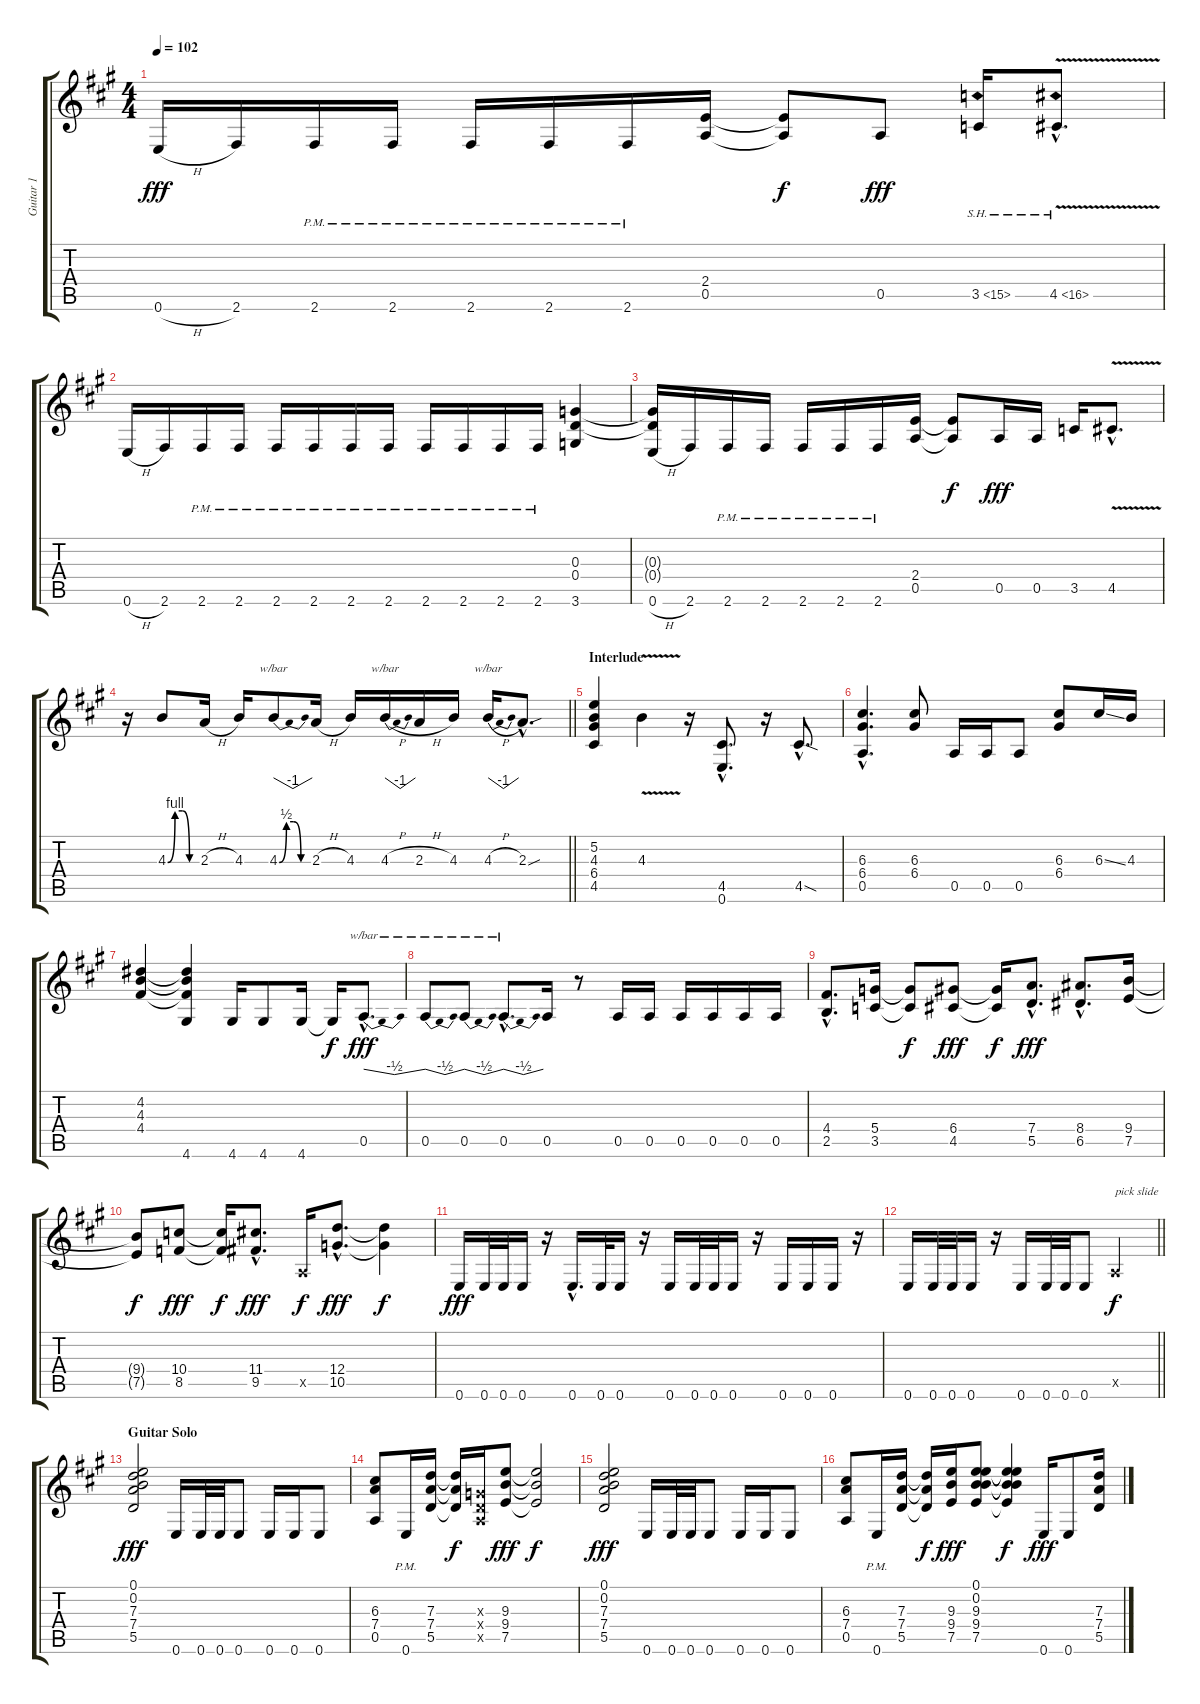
\track ("Guitar 1" "Guitar 1") {instrument distortionguitar}
\staff {score tabs}
\tuning (E4 B3 G3 D3 A2 E2) {hide}
\ts (4 4)
\tempo 102
\clef g2
\ks a
0.6{h}.16{dy fff} 2.6.16 2.6{pm}.16 2.6{pm}.16 2.6{pm}.16 2.6{pm}.16 2.6{pm}.16 (2.4 0.5).16 (2.4{t} 0.5{t}).8{dy f} 0.5.8{dy fff} 3.5{sh 12}.16 4.5{sh 12 v hac}.8{d} |
0.6{h}.16 2.6.16 2.6{pm}.16 2.6{pm}.16 2.6{pm}.16 2.6{pm}.16 2.6{pm}.16 2.6{pm}.16 2.6{pm}.16 2.6{pm}.16 2.6{pm}.16 2.6{pm}.16 (0.3 0.4 3.6).4 |
(0.3{t} 0.4{t} 0.6{h}).16 2.6.16 2.6{pm}.16 2.6{pm}.16 2.6{pm}.16 2.6{pm}.16 2.6{pm}.16 (2.4 0.5).16 (2.4{t} 0.5{t}).8{dy f} 0.5.16{dy fff} 0.5.16 3.5.16 4.5{v hac}.8{d} |
\barLineRight lightlight
r.16 4.3{be (custom 0 0 15 4 30 4 45 0 60 0)}.8 2.3{h}.16 4.3.16 4.3{be (custom 0 0 15 2 30 2 45 0 60 0)}.8{tbe (dip default 0 0 30 -4 60 0)} 2.3{h}.16 4.3.16 4.3{h}.16{tbe (dip default 0 0 30 -4 60 0)} 2.3{h}.16 4.3.16 4.3{h}.16{tbe (dip default 0 0 30 -4 60 0)} 2.3{sou hac}.8{d} |
\section ("" "Interlude")
(5.2 4.3 6.4 4.5).4 4.3{v}.4 r.16 (4.5{hac} 0.6{hac}).8{d} r.16 4.5{sod hac}.8{d} |
(6.3{hac} 6.4{hac} 0.5{hac}).4{d} (6.3 6.4).8 0.5.16 0.5.16 0.5.8 (6.3 6.4).8 6.3{ss}.16 4.3.16 |
(4.2 4.3 4.4).4 (4.2{t} 4.3{t} 4.4{t} 4.6).4 4.6.16 4.6.8 4.6.16 4.6{t}.16{dy f} 0.5{hac}.8{d tbe (dip default 0 0 30 -2 60 0) dy fff} |
0.5.8{tbe (dip default 0 0 30 -2 60 0)} 0.5.8{tbe (dip default 0 0 30 -2 60 0)} 0.5{hac}.8{d tbe (dip default 0 0 30 -2 60 0)} 0.5.16 r.8 0.5.16 0.5.16 0.5.16 0.5.16 0.5.16 0.5.16 |
(4.4{hac} 2.5{hac}).8{d} (5.4 3.5).16 (5.4{t} 3.5{t}).8{dy f} (6.4 4.5).8{dy fff} (6.4{t} 4.5{t}).16{dy f} (7.4{hac} 5.5{hac}).8{d dy fff} (8.4{hac} 6.5{hac}).8{d} (9.4 7.5).16 |
(9.4{t} 7.5{t}).8{dy f} (10.4 8.5).8{dy fff} (10.4{t} 8.5{t}).16{dy f} (11.4{hac} 9.5{hac}).8{d dy fff} 0.5{x}.16{dy f} (12.4{hac} 10.5{hac}).8{d dy fff} (12.4{t} 10.5{t}).4{dy f} |
0.6.16{dy fff} 0.6.32 0.6.32 0.6.16 r.16 0.6{hac}.16{d} 0.6.32 0.6.16 r.16 0.6.16 0.6.32 0.6.32 0.6.16 r.16 0.6.16 0.6.16 0.6.16 r.16 |
\barLineRight lightlight
0.6.16 0.6.32 0.6.32 0.6.16 r.16 0.6.16 0.6.32 0.6.32 0.6.8 0.5{x}.2{txt "pick slide" dy f} |
\section ("" "Guitar Solo")
(0.1 0.2 7.3 7.4 5.5).2{dy fff} 0.6.16 0.6.32 0.6.32 0.6.8 0.6.16 0.6.16 0.6.8 |
(6.3 7.4 0.5).8 0.6{pm}.16 (7.3 7.4 5.5).16 (7.3{t} 7.4{t} 5.5{t}).16{dy f} (0.3{x} 0.4{x} 0.5{x}).16 (9.3 9.4 7.5).8{dy fff} (9.3{t} 9.4{t} 7.5{t}).2{dy f} |
(0.1 0.2 7.3 7.4 5.5).2{dy fff} 0.6.16 0.6.32 0.6.32 0.6.8 0.6.16 0.6.16 0.6.8 |
(6.3 7.4 0.5).8 0.6{pm}.16 (7.3 7.4 5.5).16 (7.3{t} 7.4{t} 5.5{t}).16{dy f} (9.3 9.4 7.5).16{dy fff} (0.1 0.2 9.3 9.4 7.5).8 (0.1{t} 0.2{t} 9.3{t} 9.4{t} 7.5{t}).4{dy f} 0.6.16{dy fff} 0.6.8 (7.3 7.4 5.5).16
